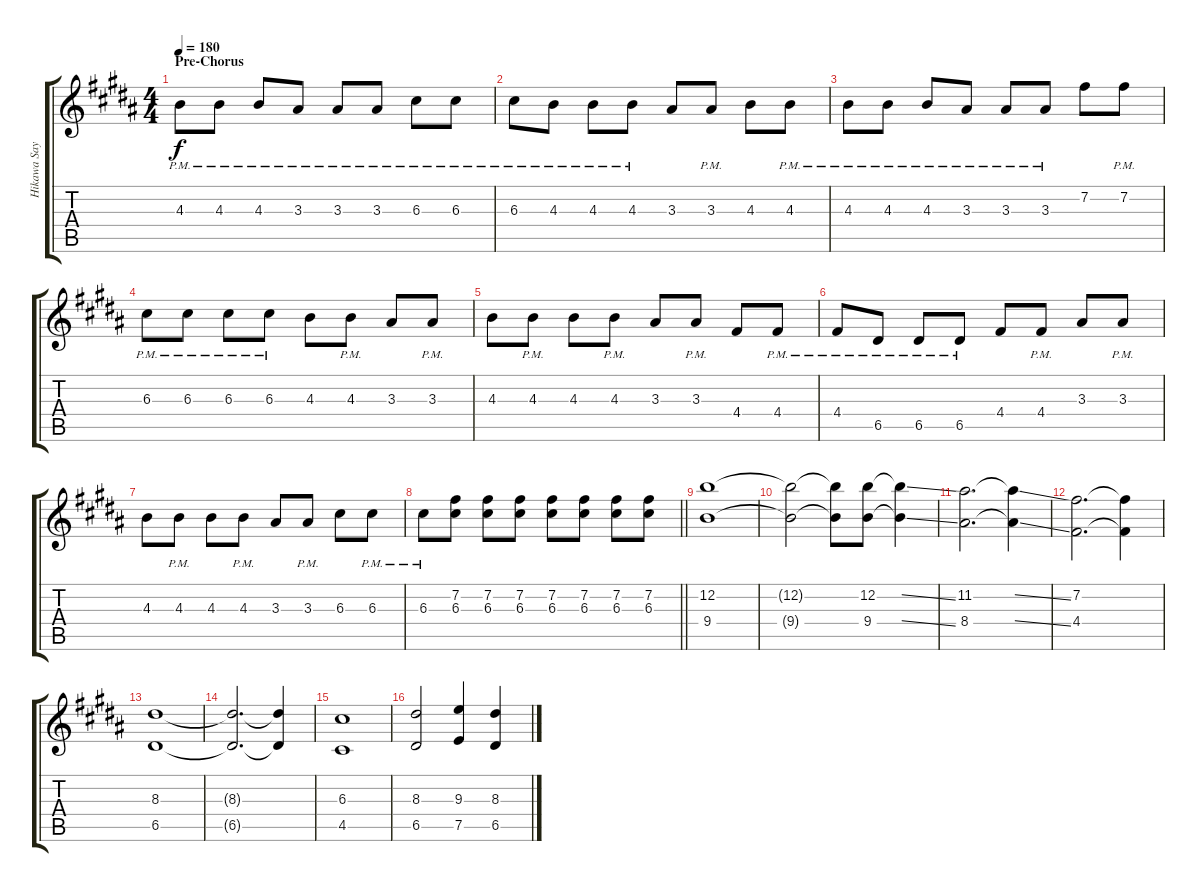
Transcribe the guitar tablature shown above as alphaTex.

\track ("Hikawa Sayo" "Hikawa Say") {instrument distortionguitar}
\staff {score tabs}
\tuning (E4 B3 G3 D3 A2 D2) {hide}
\ts (4 4)
\section ("" "Pre-Chorus")
\tempo 180
\clef g2
\ks b
4.3{pm}.8{dy f} 4.3{pm}.8 4.3{pm}.8 3.3{pm}.8 3.3{pm}.8 3.3{pm}.8 6.3{pm}.8 6.3{pm}.8 |
6.3{pm}.8 4.3{pm}.8 4.3{pm}.8 4.3{pm}.8 3.3.8 3.3{pm}.8 4.3.8 4.3{pm}.8 |
4.3{pm}.8 4.3{pm}.8 4.3{pm}.8 3.3{pm}.8 3.3{pm}.8 3.3{pm}.8 7.2.8 7.2{pm}.8 |
6.3{pm}.8 6.3{pm}.8 6.3{pm}.8 6.3{pm}.8 4.3.8 4.3{pm}.8 3.3.8 3.3{pm}.8 |
4.3.8 4.3{pm}.8 4.3.8 4.3{pm}.8 3.3.8 3.3{pm}.8 4.4.8 4.4{pm}.8 |
4.4{pm}.8 6.5{pm}.8 6.5{pm}.8 6.5{pm}.8 4.4.8 4.4{pm}.8 3.3.8 3.3{pm}.8 |
4.3.8 4.3{pm}.8 4.3.8 4.3{pm}.8 3.3.8 3.3{pm}.8 6.3.8 6.3{pm}.8 |
\barLineRight lightlight
6.3{pm}.8 (7.2 6.3).8 (7.2 6.3).8 (7.2 6.3).8 (7.2 6.3).8 (7.2 6.3).8 (7.2 6.3).8 (7.2 6.3).8 |
(12.2 9.4).1 |
(12.2{t} 9.4{t}).2 (12.2{t} 9.4{t}).8 (12.2 9.4).8 (12.2{ss t} 9.4{ss t}).4 |
(11.2 8.4).2{d} (11.2{ss t} 8.4{ss t}).4 |
(7.2 4.4).2{d} (7.2{t} 4.4{t}).4 |
(8.3 6.5).1 |
(8.3{t} 6.5{t}).2{d} (8.3{t} 6.5{t}).4 |
(6.3 4.5).1 |
(8.3 6.5).2 (9.3 7.5).4 (8.3 6.5).4
